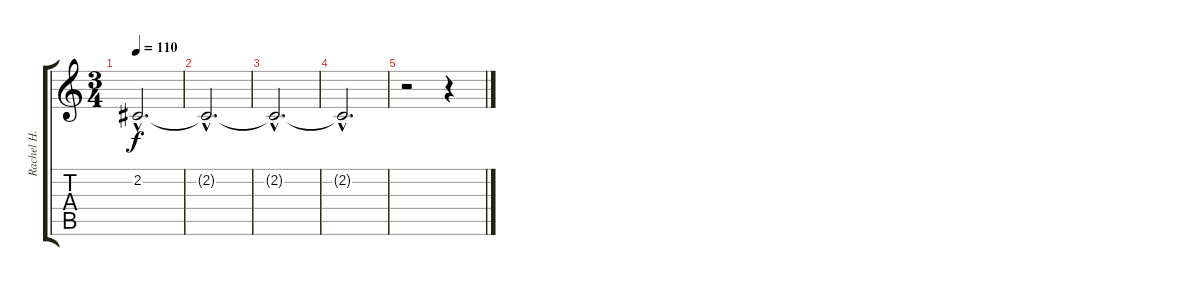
\track ("Rachel H. - Voice II" "Rachel H. ") {instrument violin}
\staff {score tabs}
\tuning (E4 B3 G3 D3 A2 E2) {hide}
\ts (3 4)
\tempo 110
\clef g2
\ks c
2.2{hac t}.2{d dy f} |
2.2{hac t}.2{d} |
2.2{hac t}.2{d} |
2.2{hac t}.2{d} |
r.2 r.4
